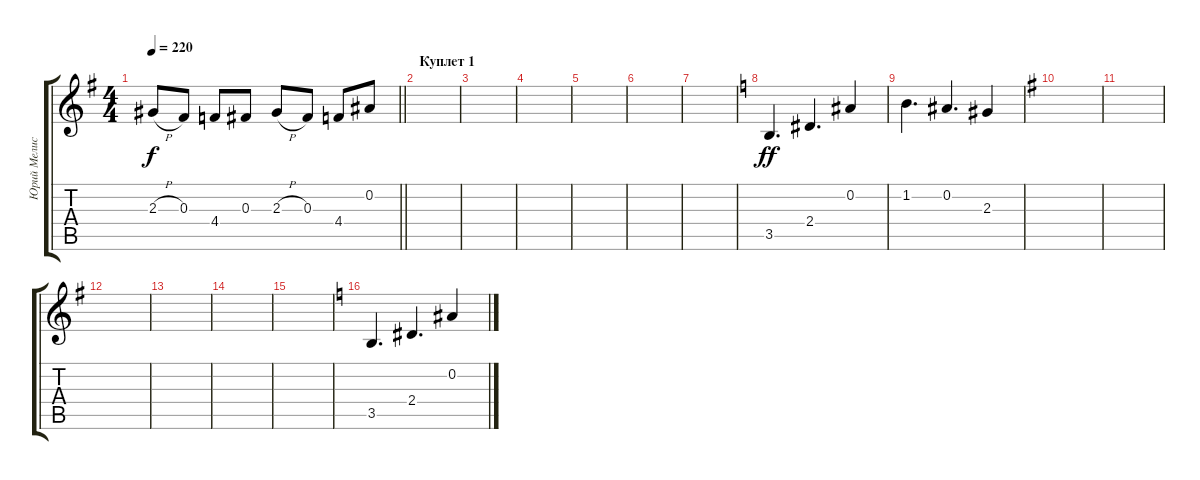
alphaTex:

\track ("Юрий Мелисов" "Юрий Мелис") {instrument distortionguitar}
\staff {score tabs}
\tuning (Eb4 Bb3 Gb3 Db3 Ab2 Eb2) {hide}
\ts (4 4)
\tempo 220
\clef g2
\barLineRight lightlight
\ks g
2.3{h}.8{dy f} 0.3.8 4.4.8 0.3.8 2.3{h}.8 0.3.8 4.4.8 0.2.8 |
\section ("" "Куплет 1")
|
|
|
|
|
|
\ks c
3.5.4{d dy ff} 2.4.4{d} 0.2.4 |
1.2.4{d} 0.2.4{d} 2.3.4 |
\ks g
|
|
|
|
|
|
\ks c
3.5.4{d} 2.4.4{d} 0.2.4
